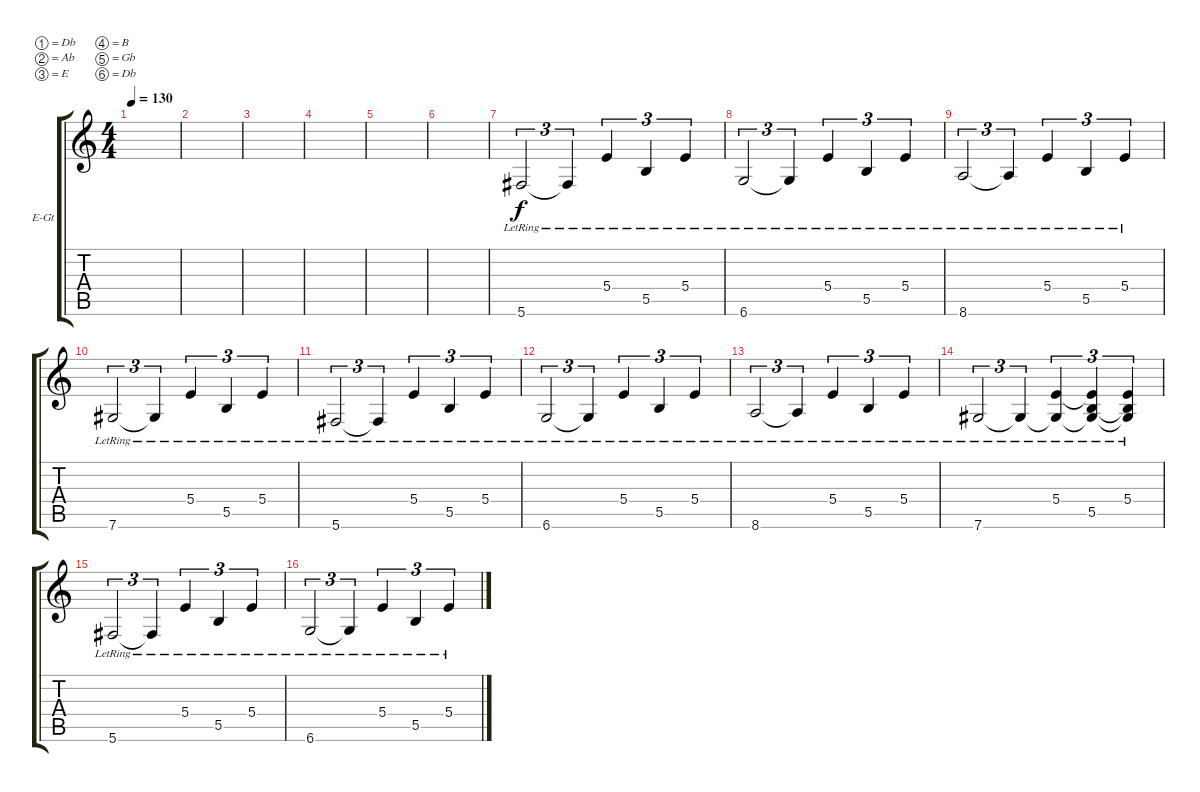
\bracketExtendMode groupsimilarinstruments
\firstSystemTrackNameOrientation horizontal
\otherSystemsTrackNameOrientation horizontal
\track ("Tommy Vetterli" "E-Gt") {instrument overdrivenguitar}
\staff {score tabs}
\tuning (Db4 Ab3 E3 B2 Gb2 Db2)
\ts (4 4)
\tempo 130
\clef g2
\ks c
|
|
|
|
|
|
5.6{lr}.2{tu (3 2)} 5.6{lr t}.4{tu (3 2)} 5.4{lr}.4{tu (3 2)} 5.5{lr}.4{tu (3 2)} 5.4{lr}.4{tu (3 2)} |
6.6{lr}.2{tu (3 2)} 6.6{lr t}.4{tu (3 2)} 5.4{lr}.4{tu (3 2)} 5.5{lr}.4{tu (3 2)} 5.4{lr}.4{tu (3 2)} |
8.6{lr}.2{tu (3 2)} 8.6{lr t}.4{tu (3 2)} 5.4{lr}.4{tu (3 2)} 5.5{lr}.4{tu (3 2)} 5.4{lr}.4{tu (3 2)} |
7.6{lr}.2{tu (3 2)} 7.6{lr t}.4{tu (3 2)} 5.4{lr}.4{tu (3 2)} 5.5{lr}.4{tu (3 2)} 5.4{lr}.4{tu (3 2)} |
5.6{lr}.2{tu (3 2)} 5.6{lr t}.4{tu (3 2)} 5.4{lr}.4{tu (3 2)} 5.5{lr}.4{tu (3 2)} 5.4{lr}.4{tu (3 2)} |
6.6{lr}.2{tu (3 2)} 6.6{lr t}.4{tu (3 2)} 5.4{lr}.4{tu (3 2)} 5.5{lr}.4{tu (3 2)} 5.4{lr}.4{tu (3 2)} |
8.6{lr}.2{tu (3 2)} 8.6{lr t}.4{tu (3 2)} 5.4{lr}.4{tu (3 2)} 5.5{lr}.4{tu (3 2)} 5.4{lr}.4{tu (3 2)} |
7.6{lr}.2{tu (3 2)} 7.6{lr t}.4{tu (3 2)} (5.4 7.6{lr t}).4{tu (3 2)} (5.5 7.6{lr t} 5.4{t}).4{tu (3 2)} (5.4 7.6{lr t} 5.5{t}).4{tu (3 2)} |
5.6{lr}.2{tu (3 2)} 5.6{lr t}.4{tu (3 2)} 5.4{lr}.4{tu (3 2)} 5.5{lr}.4{tu (3 2)} 5.4{lr}.4{tu (3 2)} |
6.6{lr}.2{tu (3 2)} 6.6{lr t}.4{tu (3 2)} 5.4{lr}.4{tu (3 2)} 5.5{lr}.4{tu (3 2)} 5.4{lr}.4{tu (3 2)}
